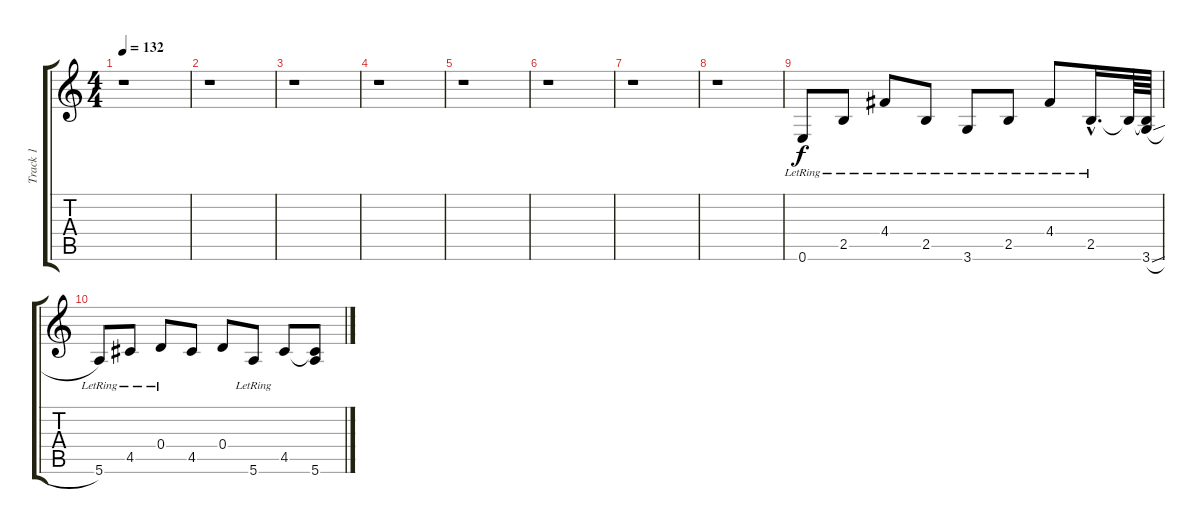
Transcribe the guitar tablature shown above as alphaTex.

\track ("Track 1" "Track 1") {instrument electricguitarclean}
\staff {score tabs}
\tuning (E4 B3 G3 D3 A2 E2) {hide}
\ts (4 4)
\tempo 132
\clef g2
\ks c
r.1{dy f} |
r.1 |
r.1 |
r.1 |
r.1 |
r.1 |
r.1 |
r.1 |
0.6{lr}.8 2.5{lr}.8 4.4{lr}.8 2.5{lr}.8 3.6{lr}.8 2.5{lr}.8 4.4{lr}.8 2.5{hac lr}.16{d} 2.5{t}.64 (2.5{t} 3.6{sl}).64 |
5.6{lr}.8 4.5{lr}.8 0.4{lr}.8 4.5.8 0.4.8 5.6{lr}.8 4.5.8 (4.5{t} 5.6).8
